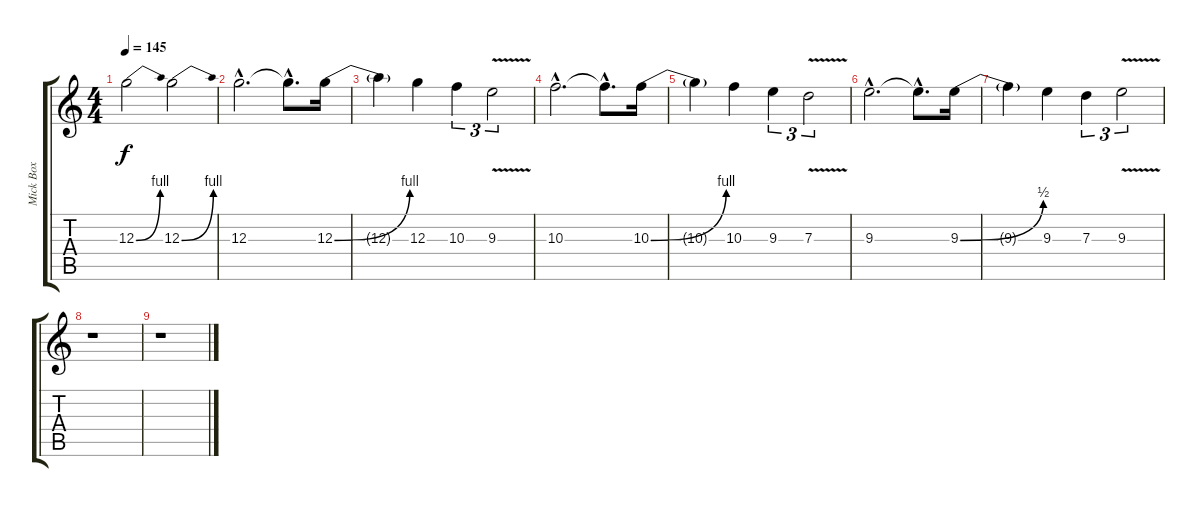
\track ("Mick Box" "Mick Box") {instrument overdrivenguitar}
\staff {score tabs}
\tuning (E4 B3 G3 D3 A2 E2) {hide}
\ts (4 4)
\tempo 145
\clef g2
\ks c
12.3{be (bend 0 0 60 4)}.2{dy f} 12.3{be (bend 0 0 60 4)}.2 |
12.3{hac}.2{d} 12.3{hac t}.8{d} 12.3{be (bend 0 0 60 4)}.16 |
12.3{t}.4 12.3.4 10.3.4{tu (3 2)} 9.3{v}.2{tu (3 2)} |
10.3{hac}.2{d} 10.3{hac t}.8{d} 10.3{be (bend 0 0 60 4)}.16 |
10.3{t}.4 10.3.4 9.3.4{tu (3 2)} 7.3{v}.2{tu (3 2)} |
9.3{hac}.2{d} 9.3{hac t}.8{d} 9.3{be (bend 0 0 60 2)}.16 |
9.3{t}.4 9.3.4 7.3.4{tu (3 2)} 9.3{v}.2{tu (3 2)} |
r.1 |
r.1
